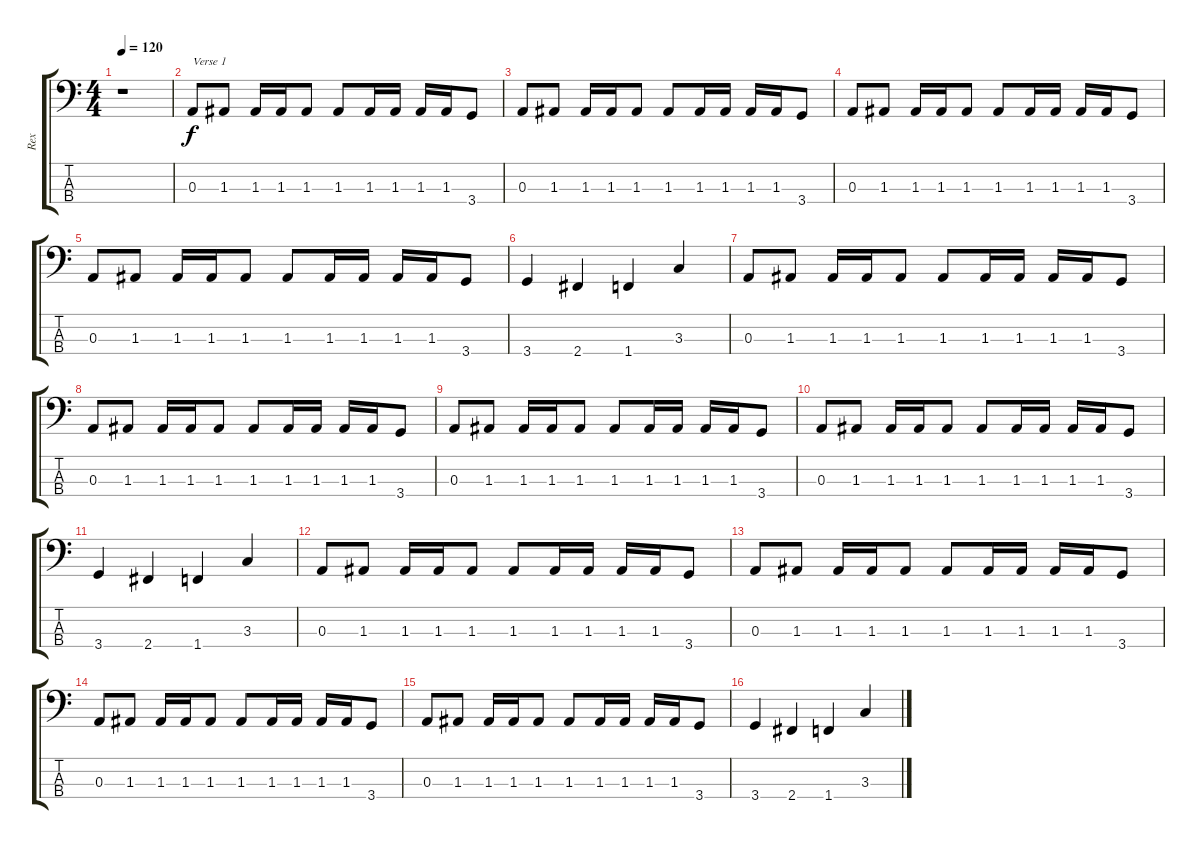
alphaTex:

\track ("Rex" "Rex") {instrument electricbasspick}
\staff {score tabs}
\tuning (G2 D2 A1 E1) {hide}
\ts (4 4)
\tempo 120
\clef f4
\ks c
r.1{dy f instrument electricbasspick} |
0.3.8{txt "Verse 1"} 1.3.8 1.3.16 1.3.16 1.3.8 1.3.8 1.3.16 1.3.16 1.3.16 1.3.16 3.4.8 |
0.3.8 1.3.8 1.3.16 1.3.16 1.3.8 1.3.8 1.3.16 1.3.16 1.3.16 1.3.16 3.4.8 |
0.3.8 1.3.8 1.3.16 1.3.16 1.3.8 1.3.8 1.3.16 1.3.16 1.3.16 1.3.16 3.4.8 |
0.3.8 1.3.8 1.3.16 1.3.16 1.3.8 1.3.8 1.3.16 1.3.16 1.3.16 1.3.16 3.4.8 |
3.4.4 2.4.4 1.4.4 3.3.4 |
0.3.8 1.3.8 1.3.16 1.3.16 1.3.8 1.3.8 1.3.16 1.3.16 1.3.16 1.3.16 3.4.8 |
0.3.8 1.3.8 1.3.16 1.3.16 1.3.8 1.3.8 1.3.16 1.3.16 1.3.16 1.3.16 3.4.8 |
0.3.8 1.3.8 1.3.16 1.3.16 1.3.8 1.3.8 1.3.16 1.3.16 1.3.16 1.3.16 3.4.8 |
0.3.8 1.3.8 1.3.16 1.3.16 1.3.8 1.3.8 1.3.16 1.3.16 1.3.16 1.3.16 3.4.8 |
3.4.4 2.4.4 1.4.4 3.3.4 |
0.3.8 1.3.8 1.3.16 1.3.16 1.3.8 1.3.8 1.3.16 1.3.16 1.3.16 1.3.16 3.4.8 |
0.3.8 1.3.8 1.3.16 1.3.16 1.3.8 1.3.8 1.3.16 1.3.16 1.3.16 1.3.16 3.4.8 |
0.3.8 1.3.8 1.3.16 1.3.16 1.3.8 1.3.8 1.3.16 1.3.16 1.3.16 1.3.16 3.4.8 |
0.3.8 1.3.8 1.3.16 1.3.16 1.3.8 1.3.8 1.3.16 1.3.16 1.3.16 1.3.16 3.4.8 |
3.4.4 2.4.4 1.4.4 3.3.4
